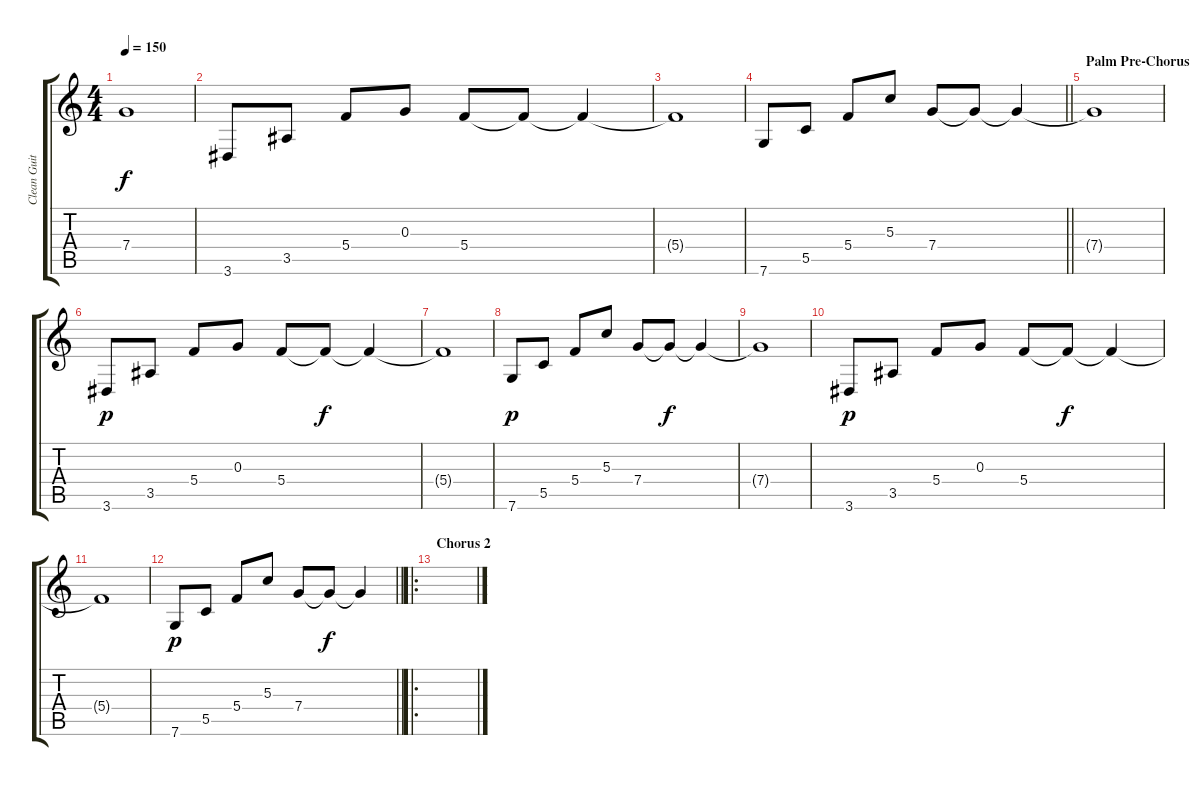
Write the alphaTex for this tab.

\track ("Clean Guitar 2" "Clean Guit") {instrument electricguitarclean}
\staff {score tabs}
\tuning (E4 C4 G3 C3 G2 C2) {hide}
\ts (4 4)
\tempo 150
\clef g2
\ks c
7.4{t}.1{dy f} |
3.6.8 3.5.8 5.4.8 0.3.8 5.4.8 5.4{t}.8 5.4{t}.4 |
5.4{t}.1 |
\barLineRight lightlight
7.6.8 5.5.8 5.4.8 5.3.8 7.4.8 7.4{t}.8 7.4{t}.4 |
\section ("" "Palm Pre-Chorus")
7.4{t}.1 |
3.6.8{dy p} 3.5.8 5.4.8 0.3.8 5.4.8 5.4{t}.8{dy f} 5.4{t}.4 |
5.4{t}.1 |
7.6.8{dy p} 5.5.8 5.4.8 5.3.8 7.4.8 7.4{t}.8{dy f} 7.4{t}.4 |
7.4{t}.1 |
3.6.8{dy p} 3.5.8 5.4.8 0.3.8 5.4.8 5.4{t}.8{dy f} 5.4{t}.4 |
5.4{t}.1 |
\barLineRight lightlight
7.6.8{dy p} 5.5.8 5.4.8 5.3.8 7.4.8 7.4{t}.8{dy f} 7.4{t}.4 |
\ro
\section ("" "Chorus 2")
